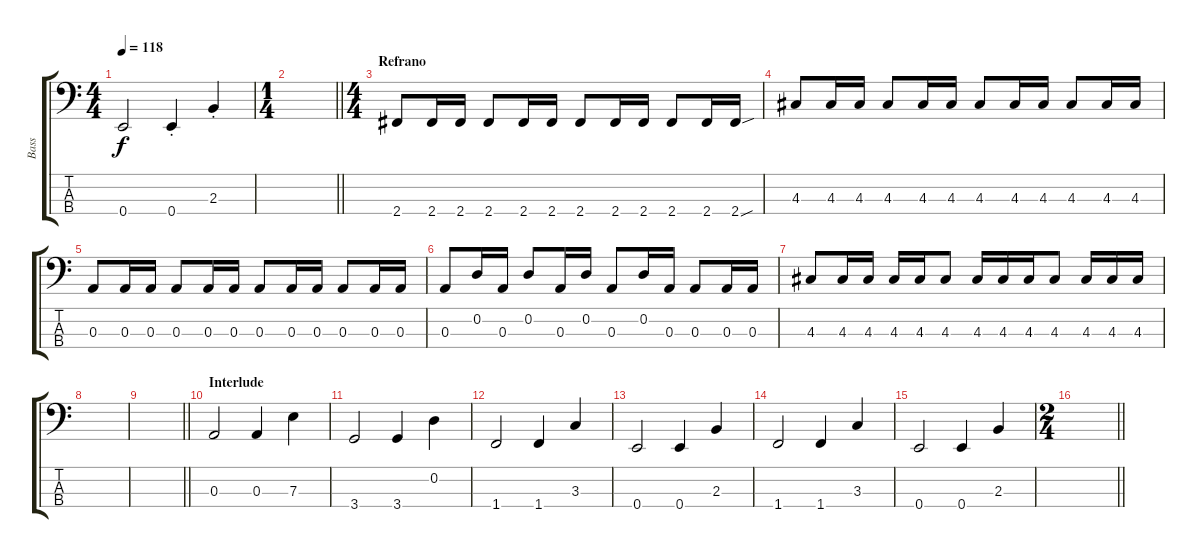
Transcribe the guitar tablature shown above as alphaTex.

\track ("Bass" "Bass") {instrument electricbassfinger}
\staff {score tabs}
\tuning (G2 D2 A1 E1) {hide}
\ts (4 4)
\tempo 118
\clef f4
\ks c
0.4.2{dy f} 0.4{st}.4 2.3{st}.4 |
\ts (1 4)
\barLineRight lightlight
|
\ts (4 4)
\section ("" "Refrano")
2.4.8 2.4.16 2.4.16 2.4.8 2.4.16 2.4.16 2.4.8 2.4.16 2.4.16 2.4.8 2.4.16 2.4{sou}.16 |
4.3.8 4.3.16 4.3.16 4.3.8 4.3.16 4.3.16 4.3.8 4.3.16 4.3.16 4.3.8 4.3.16 4.3.16 |
0.3.8 0.3.16 0.3.16 0.3.8 0.3.16 0.3.16 0.3.8 0.3.16 0.3.16 0.3.8 0.3.16 0.3.16 |
0.3.8 0.2.16 0.3.16 0.2.8 0.3.16 0.2.16 0.3.8 0.2.16 0.3.16 0.3.8 0.3.16 0.3.16 |
4.3.8 4.3.16 4.3.16 4.3.16 4.3.16 4.3.8 4.3.16 4.3.16 4.3.16 4.3.8 4.3.16 4.3.16 4.3.16 |
|
\barLineRight lightlight
|
\section ("" "Interlude")
0.3.2 0.3.4 7.3.4 |
3.4.2 3.4.4 0.2.4 |
1.4.2 1.4.4 3.3.4 |
0.4.2 0.4.4 2.3.4 |
1.4.2 1.4.4 3.3.4 |
0.4.2 0.4.4 2.3.4 |
\ts (2 4)
\barLineRight lightlight
